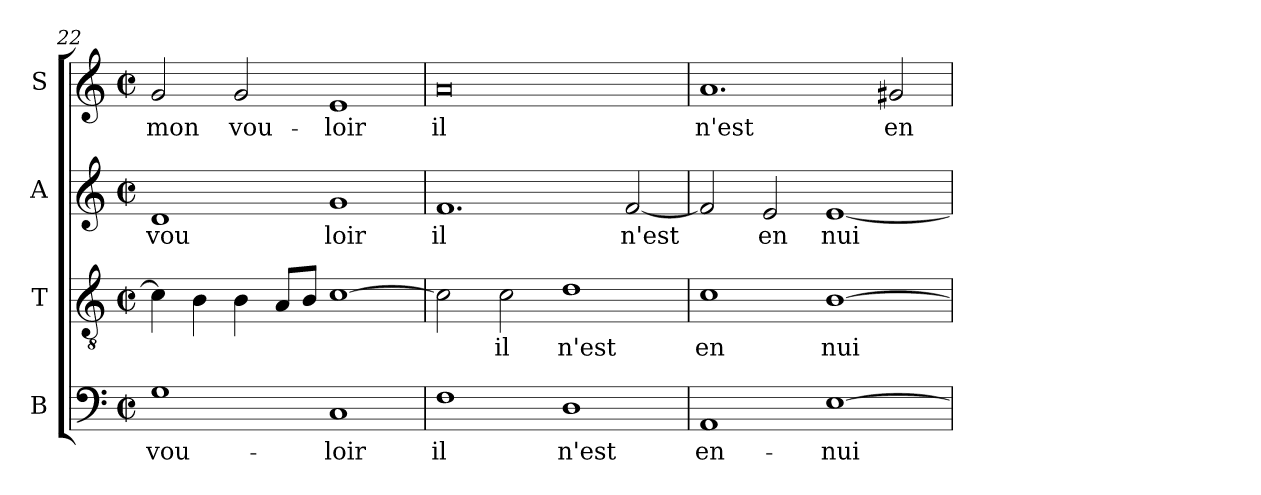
**kern	**text	**kern	**text	**kern	**text	**kern	**text
*part4	*part4	*part3	*part3	*part2	*part2	*part1	*part1
*staff4	*staff4	*staff3	*staff3	*staff2	*staff2	*staff1	*staff1
*I"B	*	*I"T	*	*I"A	*	*I"S	*
*clefF4	*	*clefGv2	*	*clefG2	*	*clefG2	*
*k[]	*	*k[]	*	*k[]	*	*k[]	*
*C:	*	*C:	*	*C:	*	*C:	*
*M2/2	*	*M2/2	*	*M2/2	*	*M2/2	*
*met(c|)	*	*met(c|)	*	*met(c|)	*	*met(c|)	*
=22	=22	=22	=22	=22	=22	=22	=22
!	!LO:LY:b:cj	!	!LO:LY:b:cj	!	!LO:LY:b:cj	!	!LO:LY:b:cj
1G	vou-	4c\]	.	1d	vou	2g/	mon
!	!	!	!LO:LY:b:cj	!	!	!	!
.	.	4B\	.	.	.	.	.
!	!	!	!LO:LY:b:cj	!	!	!	!LO:LY:b:cj
.	.	4B\	.	.	.	2g/	vou-
!	!	!	!LO:LY:b:cj	!	!	!	!
.	.	8A/L	.	.	.	.	.
!	!	!	!LO:LY:b:cj	!	!	!	!
.	.	8B/J	.	.	.	.	.
!	!LO:LY:b:cj	!	!LO:LY:b:cj	!	!LO:LY:b:cj	!	!LO:LY:b:cj
1C	-loir	[<1c	.	1g	loir	1e	-loir
!!LO:LB:g=z
=23	=23	=23	=23	=23	=23	=23	=23
!	!LO:LY:b:cj	!	!LO:LY:b:cj	!	!LO:LY:b:cj	!	!LO:LY:b:cj
1F	il	2c\]	.	1.f	il	0a	il
!	!	!	!LO:LY:b:cj	!	!	!	!
.	.	2c\	il	.	.	.	.
!	!LO:LY:b:cj	!	!LO:LY:b:cj	!	!	!	!
1D	n'est	1d	n'est	.	.	.	.
!	!	!	!	!	!LO:LY:b:cj	!	!
.	.	.	.	[<2f/	n'est	.	.
=24	=24	=24	=24	=24	=24	=24	=24
!	!LO:LY:b:cj	!	!LO:LY:b:cj	!	!LO:LY:b:cj	!	!LO:LY:b:cj
1AA	en-	1c	en	2f/]	.	1.a	n'est
!	!	!	!	!	!LO:LY:b:cj	!	!
.	.	.	.	2e/	en	.	.
!	!LO:LY:b:cj	!	!LO:LY:b:cj	!	!LO:LY:b:cj	!	!
[>1E	-nui	[>1B	nui	[<1e	nui	.	.
!	!	!	!	!	!	!	!LO:LY:b:cj
.	.	.	.	.	.	2g#X/	en
=	=	=	=	=	=	=	=
*-	*-	*-	*-	*-	*-	*-	*-
